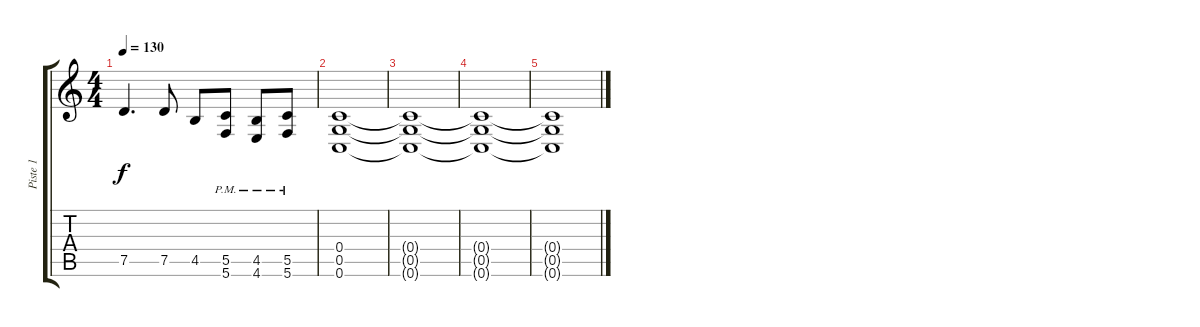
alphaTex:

\track ("Piste 1" "Piste 1") {instrument distortionguitar}
\staff {score tabs}
\tuning (D4 A3 F3 C3 G2 C2) {hide}
\ts (4 4)
\tempo 130
\clef g2
\ks c
7.5.4{d dy f} 7.5.8 4.5.8 (5.5{pm} 5.6{pm}).8 (4.5{pm} 4.6{pm}).8 (5.5{pm} 5.6{pm}).8 |
(0.4 0.5 0.6).1 |
(0.4{t} 0.5{t} 0.6{t}).1 |
(0.4{t} 0.5{t} 0.6{t}).1 |
(0.4{t} 0.5{t} 0.6{t}).1
